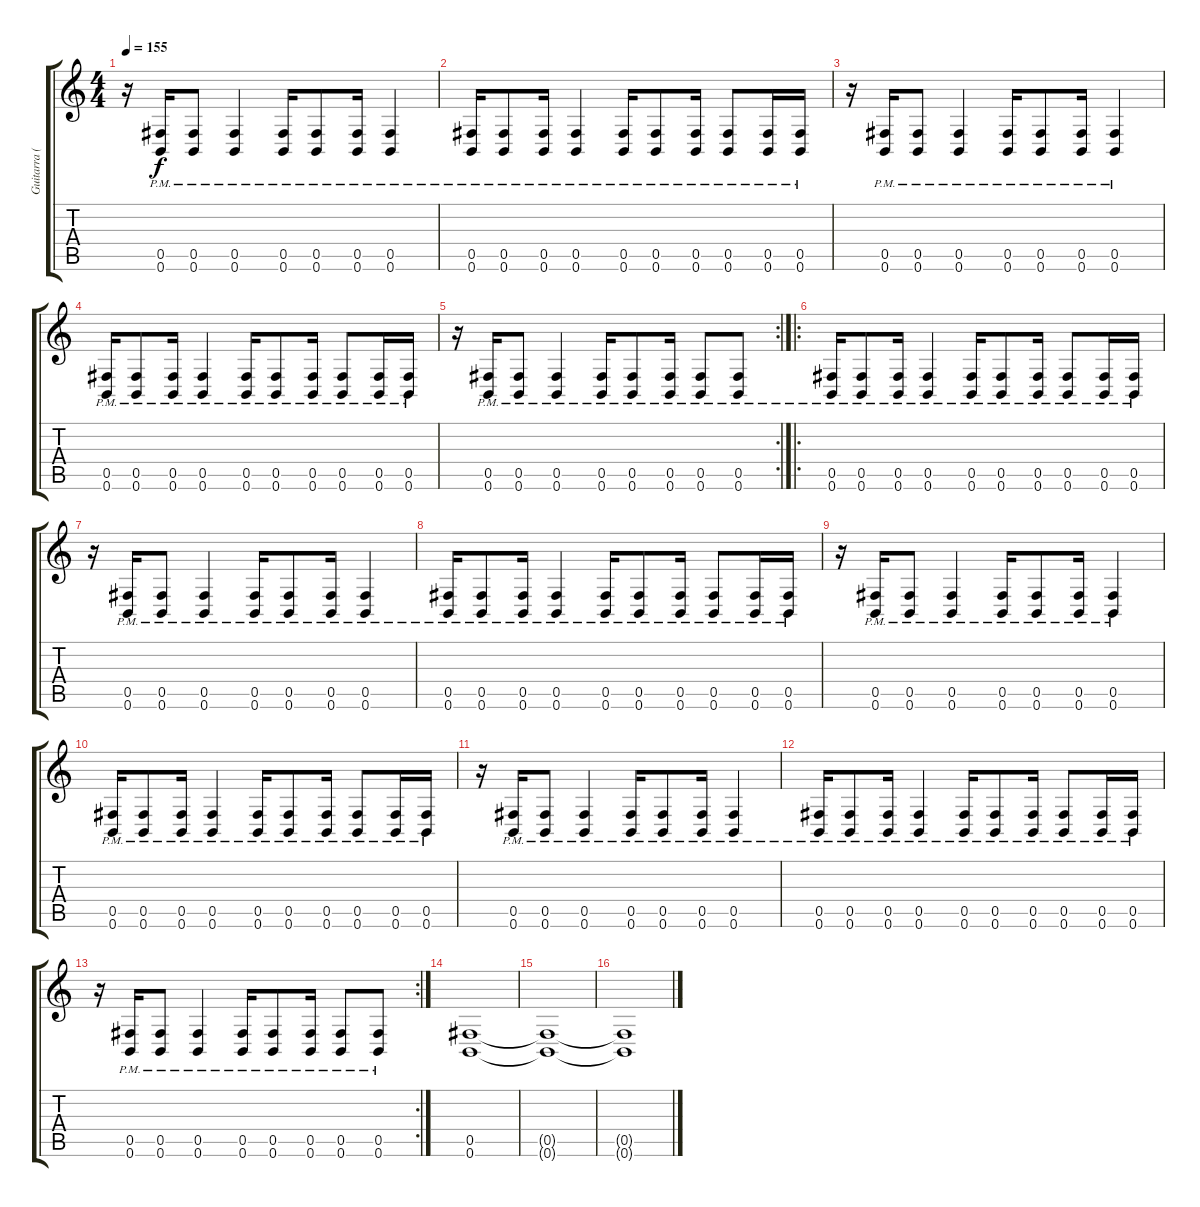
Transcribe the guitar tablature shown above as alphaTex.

\track ("Guitarra (Alexis Ruiz)" "Guitarra (") {instrument distortionguitar}
\staff {score tabs}
\tuning (Db4 Ab3 E3 B2 Gb2 B1) {hide}
\ts (4 4)
\tempo 155
\clef g2
\ks c
r.16{dy f} (0.5{pm} 0.6{pm}).16 (0.5{pm} 0.6{pm}).8 (0.5{pm} 0.6{pm}).4 (0.5{pm} 0.6{pm}).16 (0.5{pm} 0.6{pm}).8 (0.5{pm} 0.6{pm}).16 (0.5{pm} 0.6{pm}).4 |
(0.5{pm} 0.6{pm}).16 (0.5{pm} 0.6{pm}).8 (0.5{pm} 0.6{pm}).16 (0.5{pm} 0.6{pm}).4 (0.5{pm} 0.6{pm}).16 (0.5{pm} 0.6{pm}).8 (0.5{pm} 0.6{pm}).16 (0.5{pm} 0.6{pm}).8 (0.5{pm} 0.6{pm}).16 (0.5{pm} 0.6{pm}).16 |
r.16 (0.5{pm} 0.6{pm}).16 (0.5{pm} 0.6{pm}).8 (0.5{pm} 0.6{pm}).4 (0.5{pm} 0.6{pm}).16 (0.5{pm} 0.6{pm}).8 (0.5{pm} 0.6{pm}).16 (0.5{pm} 0.6{pm}).4 |
(0.5{pm} 0.6{pm}).16 (0.5{pm} 0.6{pm}).8 (0.5{pm} 0.6{pm}).16 (0.5{pm} 0.6{pm}).4 (0.5{pm} 0.6{pm}).16 (0.5{pm} 0.6{pm}).8 (0.5{pm} 0.6{pm}).16 (0.5{pm} 0.6{pm}).8 (0.5{pm} 0.6{pm}).16 (0.5{pm} 0.6{pm}).16 |
\rc 2
r.16 (0.5{pm} 0.6{pm}).16 (0.5{pm} 0.6{pm}).8 (0.5{pm} 0.6{pm}).4 (0.5{pm} 0.6{pm}).16 (0.5{pm} 0.6{pm}).8 (0.5{pm} 0.6{pm}).16 (0.5{pm} 0.6{pm}).8 (0.5{pm} 0.6{pm}).8 |
\ro
(0.5{pm} 0.6{pm}).16 (0.5{pm} 0.6{pm}).8 (0.5{pm} 0.6{pm}).16 (0.5{pm} 0.6{pm}).4 (0.5{pm} 0.6{pm}).16 (0.5{pm} 0.6{pm}).8 (0.5{pm} 0.6{pm}).16 (0.5{pm} 0.6{pm}).8 (0.5{pm} 0.6{pm}).16 (0.5{pm} 0.6{pm}).16 |
r.16 (0.5{pm} 0.6{pm}).16 (0.5{pm} 0.6{pm}).8 (0.5{pm} 0.6{pm}).4 (0.5{pm} 0.6{pm}).16 (0.5{pm} 0.6{pm}).8 (0.5{pm} 0.6{pm}).16 (0.5{pm} 0.6{pm}).4 |
(0.5{pm} 0.6{pm}).16 (0.5{pm} 0.6{pm}).8 (0.5{pm} 0.6{pm}).16 (0.5{pm} 0.6{pm}).4 (0.5{pm} 0.6{pm}).16 (0.5{pm} 0.6{pm}).8 (0.5{pm} 0.6{pm}).16 (0.5{pm} 0.6{pm}).8 (0.5{pm} 0.6{pm}).16 (0.5{pm} 0.6{pm}).16 |
r.16 (0.5{pm} 0.6{pm}).16 (0.5{pm} 0.6{pm}).8 (0.5{pm} 0.6{pm}).4 (0.5{pm} 0.6{pm}).16 (0.5{pm} 0.6{pm}).8 (0.5{pm} 0.6{pm}).16 (0.5{pm} 0.6{pm}).4 |
(0.5{pm} 0.6{pm}).16 (0.5{pm} 0.6{pm}).8 (0.5{pm} 0.6{pm}).16 (0.5{pm} 0.6{pm}).4 (0.5{pm} 0.6{pm}).16 (0.5{pm} 0.6{pm}).8 (0.5{pm} 0.6{pm}).16 (0.5{pm} 0.6{pm}).8 (0.5{pm} 0.6{pm}).16 (0.5{pm} 0.6{pm}).16 |
r.16 (0.5{pm} 0.6{pm}).16 (0.5{pm} 0.6{pm}).8 (0.5{pm} 0.6{pm}).4 (0.5{pm} 0.6{pm}).16 (0.5{pm} 0.6{pm}).8 (0.5{pm} 0.6{pm}).16 (0.5{pm} 0.6{pm}).4 |
(0.5{pm} 0.6{pm}).16 (0.5{pm} 0.6{pm}).8 (0.5{pm} 0.6{pm}).16 (0.5{pm} 0.6{pm}).4 (0.5{pm} 0.6{pm}).16 (0.5{pm} 0.6{pm}).8 (0.5{pm} 0.6{pm}).16 (0.5{pm} 0.6{pm}).8 (0.5{pm} 0.6{pm}).16 (0.5{pm} 0.6{pm}).16 |
\rc 2
r.16 (0.5{pm} 0.6{pm}).16 (0.5{pm} 0.6{pm}).8 (0.5{pm} 0.6{pm}).4 (0.5{pm} 0.6{pm}).16 (0.5{pm} 0.6{pm}).8 (0.5{pm} 0.6{pm}).16 (0.5{pm} 0.6{pm}).8 (0.5{pm} 0.6{pm}).8 |
(0.5 0.6).1 |
(0.5{t} 0.6{t}).1 |
(0.5{t} 0.6{t}).1
